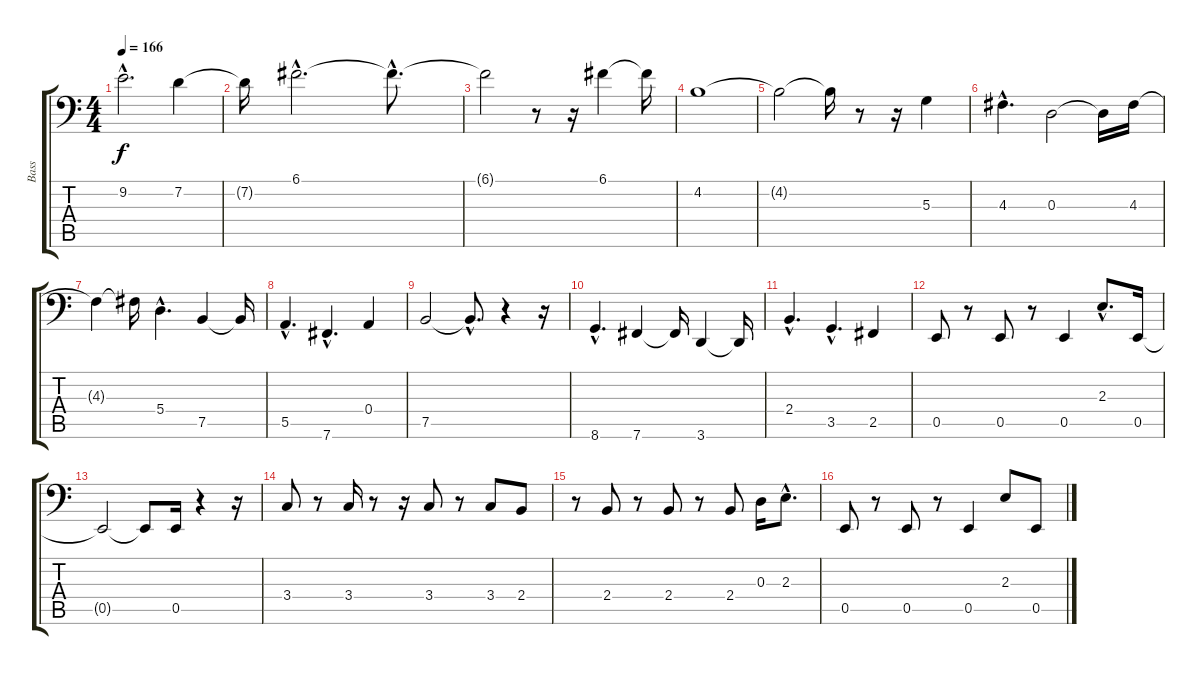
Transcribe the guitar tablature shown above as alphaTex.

\track ("Bass" "Bass") {instrument electricbasspick}
\staff {score tabs}
\tuning (C3 G2 D2 A1 E1 B0) {hide}
\ts (4 4)
\tempo 166
\clef f4
\ks c
9.2{hac t}.2{d dy f} 7.2.4 |
7.2{t}.16 6.1{hac}.2{d} 6.1{hac t}.8{d} |
6.1{t}.2 r.8 r.16 6.1.4 6.1{t}.16 |
4.2.1 |
4.2{t}.2 4.2{t}.16 r.8 r.16 5.3.4 |
4.3{hac}.4{d} 0.3.2 0.3{t}.16 4.3.16 |
4.3{t}.4 4.3{t}.16 5.4{hac}.4{d} 7.5.4 7.5{t}.16 |
5.5{hac}.4{d} 7.6{hac}.4{d} 0.4.4 |
7.5.2 7.5{hac t}.8{d} r.4 r.16 |
8.6{hac}.4{d} 7.6.4 7.6{t}.16 3.6.4 3.6{t}.16 |
2.4{hac}.4{d} 3.5{hac}.4{d} 2.5.4 |
0.5.8 r.8 0.5.8 r.8 0.5.4 2.3{hac}.8{d} 0.5.16 |
0.5{t}.2 0.5{t}.8 0.5.16 r.4 r.16 |
3.4.8 r.8 3.4.16 r.8 r.16 3.4.8 r.8 3.4.8 2.4.8 |
r.8 2.4.8 r.8 2.4.8 r.8 2.4.8 0.3.16 2.3{hac}.8{d} |
0.5.8 r.8 0.5.8 r.8 0.5.4 2.3.8 0.5.8
